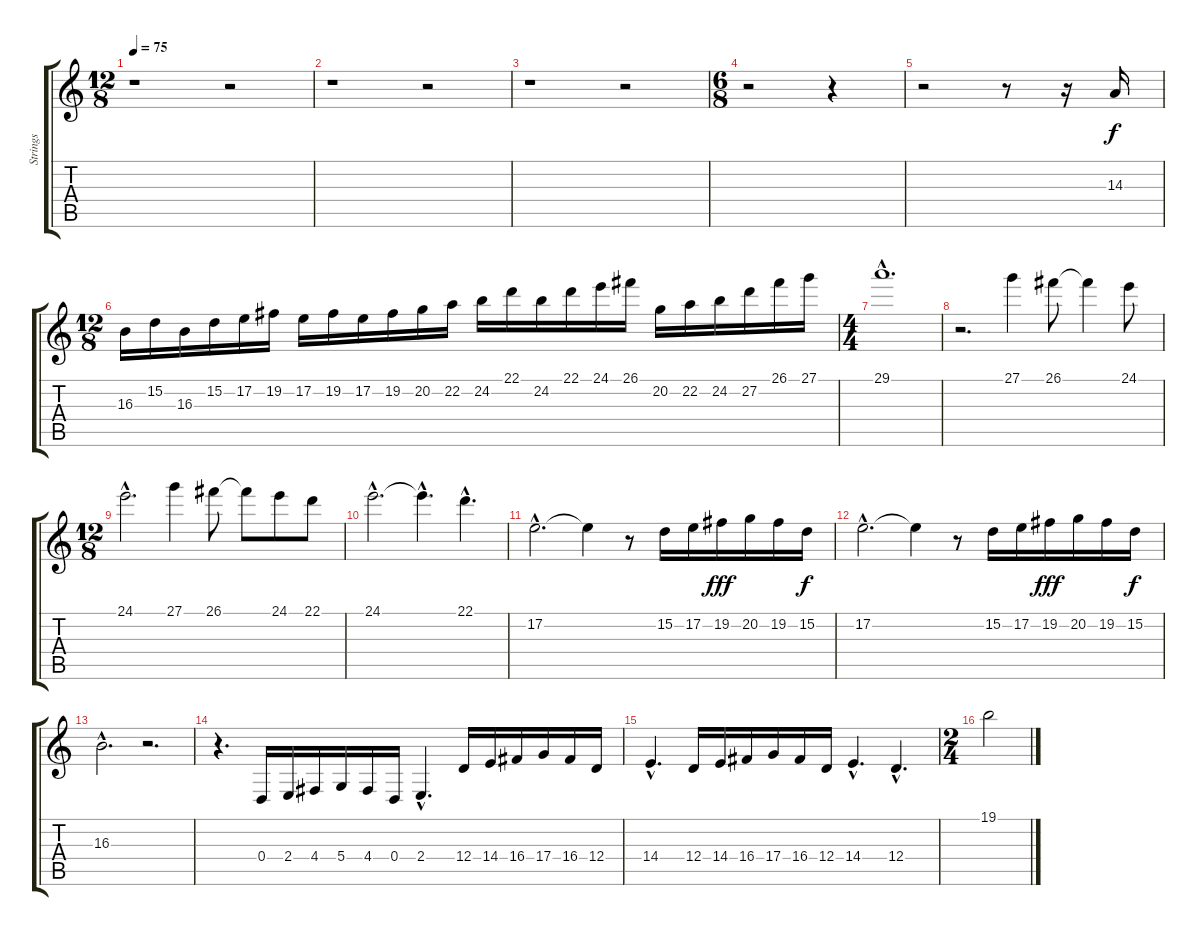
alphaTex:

\track ("Strings" "Strings") {instrument tremolostrings}
\staff {score tabs}
\tuning (E4 B3 G3 D3 A2 E2) {hide}
\ts (12 8)
\tempo 75
\clef g2
\ks c
r.1{dy f} r.2 |
r.1 r.2 |
r.1 r.2 |
\ts (6 8)
r.2 r.4 |
r.2 r.8 r.16 14.3.16 |
\ts (12 8)
16.3.16 15.2.16 16.3.16 15.2.16 17.2.16 19.2.16 17.2.16 19.2.16 17.2.16 19.2.16 20.2.16 22.2.16 24.2.16 22.1.16 24.2.16 22.1.16 24.1.16 26.1.16 20.2.16 22.2.16 24.2.16 27.2.16 26.1.16 27.1.16 |
\ts (4 4)
29.1{hac}.1{d} |
r.2{d} 27.1.4 26.1.8 26.1{t}.4 24.1.8 |
\ts (12 8)
24.1{hac}.2{d} 27.1.4 26.1.8 26.1{t}.8 24.1.8 22.1.8 |
24.1{hac}.2{d} 24.1{hac t}.4{d} 22.1{hac}.4{d} |
17.2{hac}.2{d} 17.2{t}.4 r.8 15.2.16 17.2.16 19.2.16{dy fff} 20.2.16 19.2.16 15.2.16{dy f} |
17.2{hac}.2{d} 17.2{t}.4 r.8 15.2.16 17.2.16 19.2.16{dy fff} 20.2.16 19.2.16 15.2.16{dy f} |
16.3{hac}.2{d} r.2{d} |
r.4{d} 0.4.16 2.4.16 4.4.16 5.4.16 4.4.16 0.4.16 2.4{hac}.4{d} 12.4.16 14.4.16 16.4.16 17.4.16 16.4.16 12.4.16 |
14.4{hac}.4{d} 12.4.16 14.4.16 16.4.16 17.4.16 16.4.16 12.4.16 14.4{hac}.4{d} 12.4{hac}.4{d} |
\ts (2 4)
19.1.2
